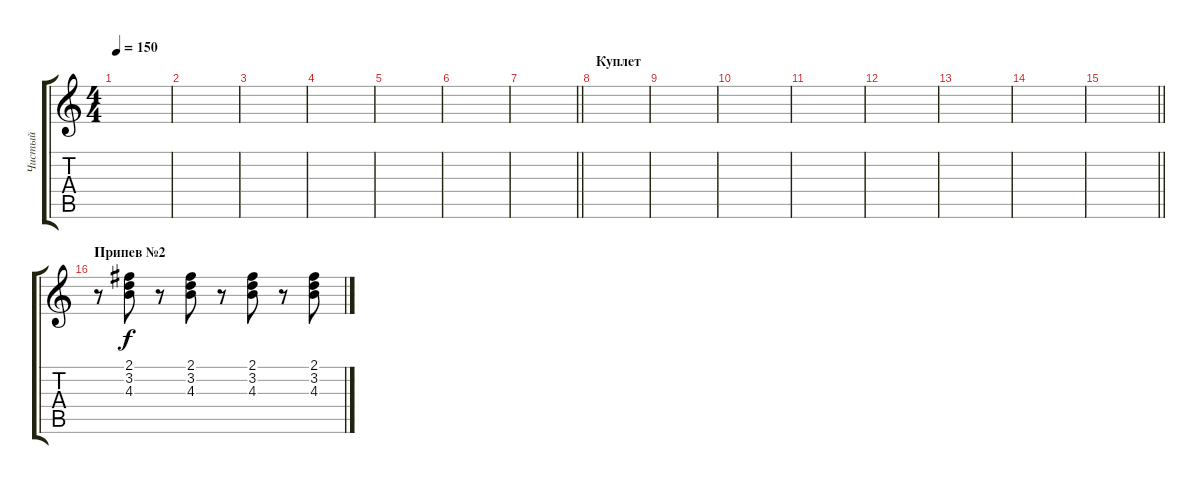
\track ("Чистый" "Чистый") {instrument distortionguitar}
\staff {score tabs}
\tuning (E4 B3 G3 D3 A2 E2) {hide}
\ts (4 4)
\tempo 150
\clef g2
\ks c
|
|
|
|
|
|
\barLineRight lightlight
|
\section ("" "Куплет")
|
|
|
|
|
|
|
\barLineRight lightlight
|
\section ("" "Припев №2")
r.8{volume 9} (2.1 3.2 4.3).8 r.8 (2.1 3.2 4.3).8 r.8 (2.1 3.2 4.3).8 r.8 (2.1 3.2 4.3).8
